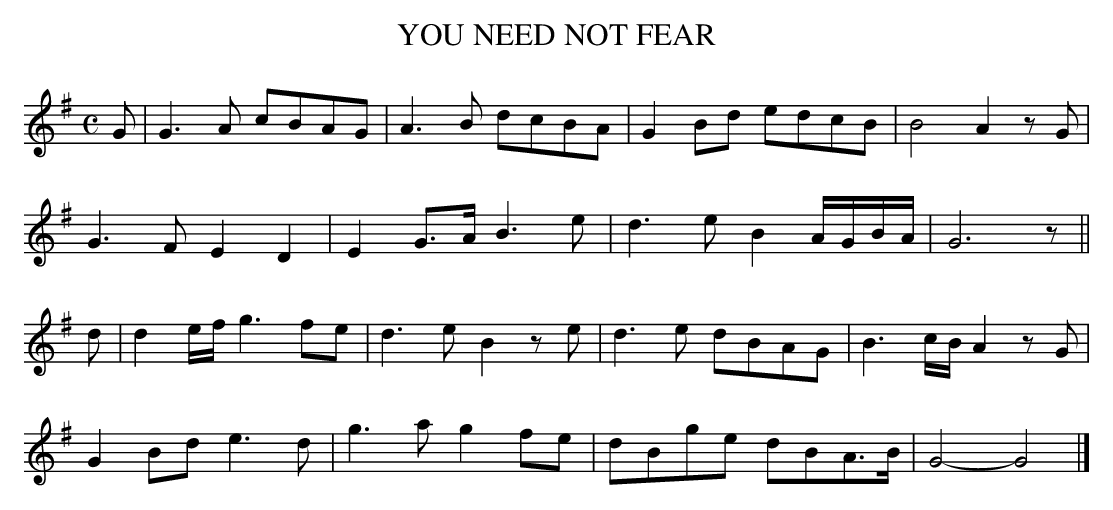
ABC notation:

X:1
T:YOU NEED NOT FEAR
Y:"animated"
M:C
L:1/8
K:G
G|G3A cBAG|A3B dcBA|G2Bd edcB|B4A2zG|
G3F E2D2|E2G>A B3e|d3e B2 A/G/B/A/|G6z||
d|d2e/f/ g3fe|d3e B2ze|d3e dBAG|B3c/B/ A2zG|
G2Bd e3d|g3a g2fe|dBge dBA>B|G4-G4|]
